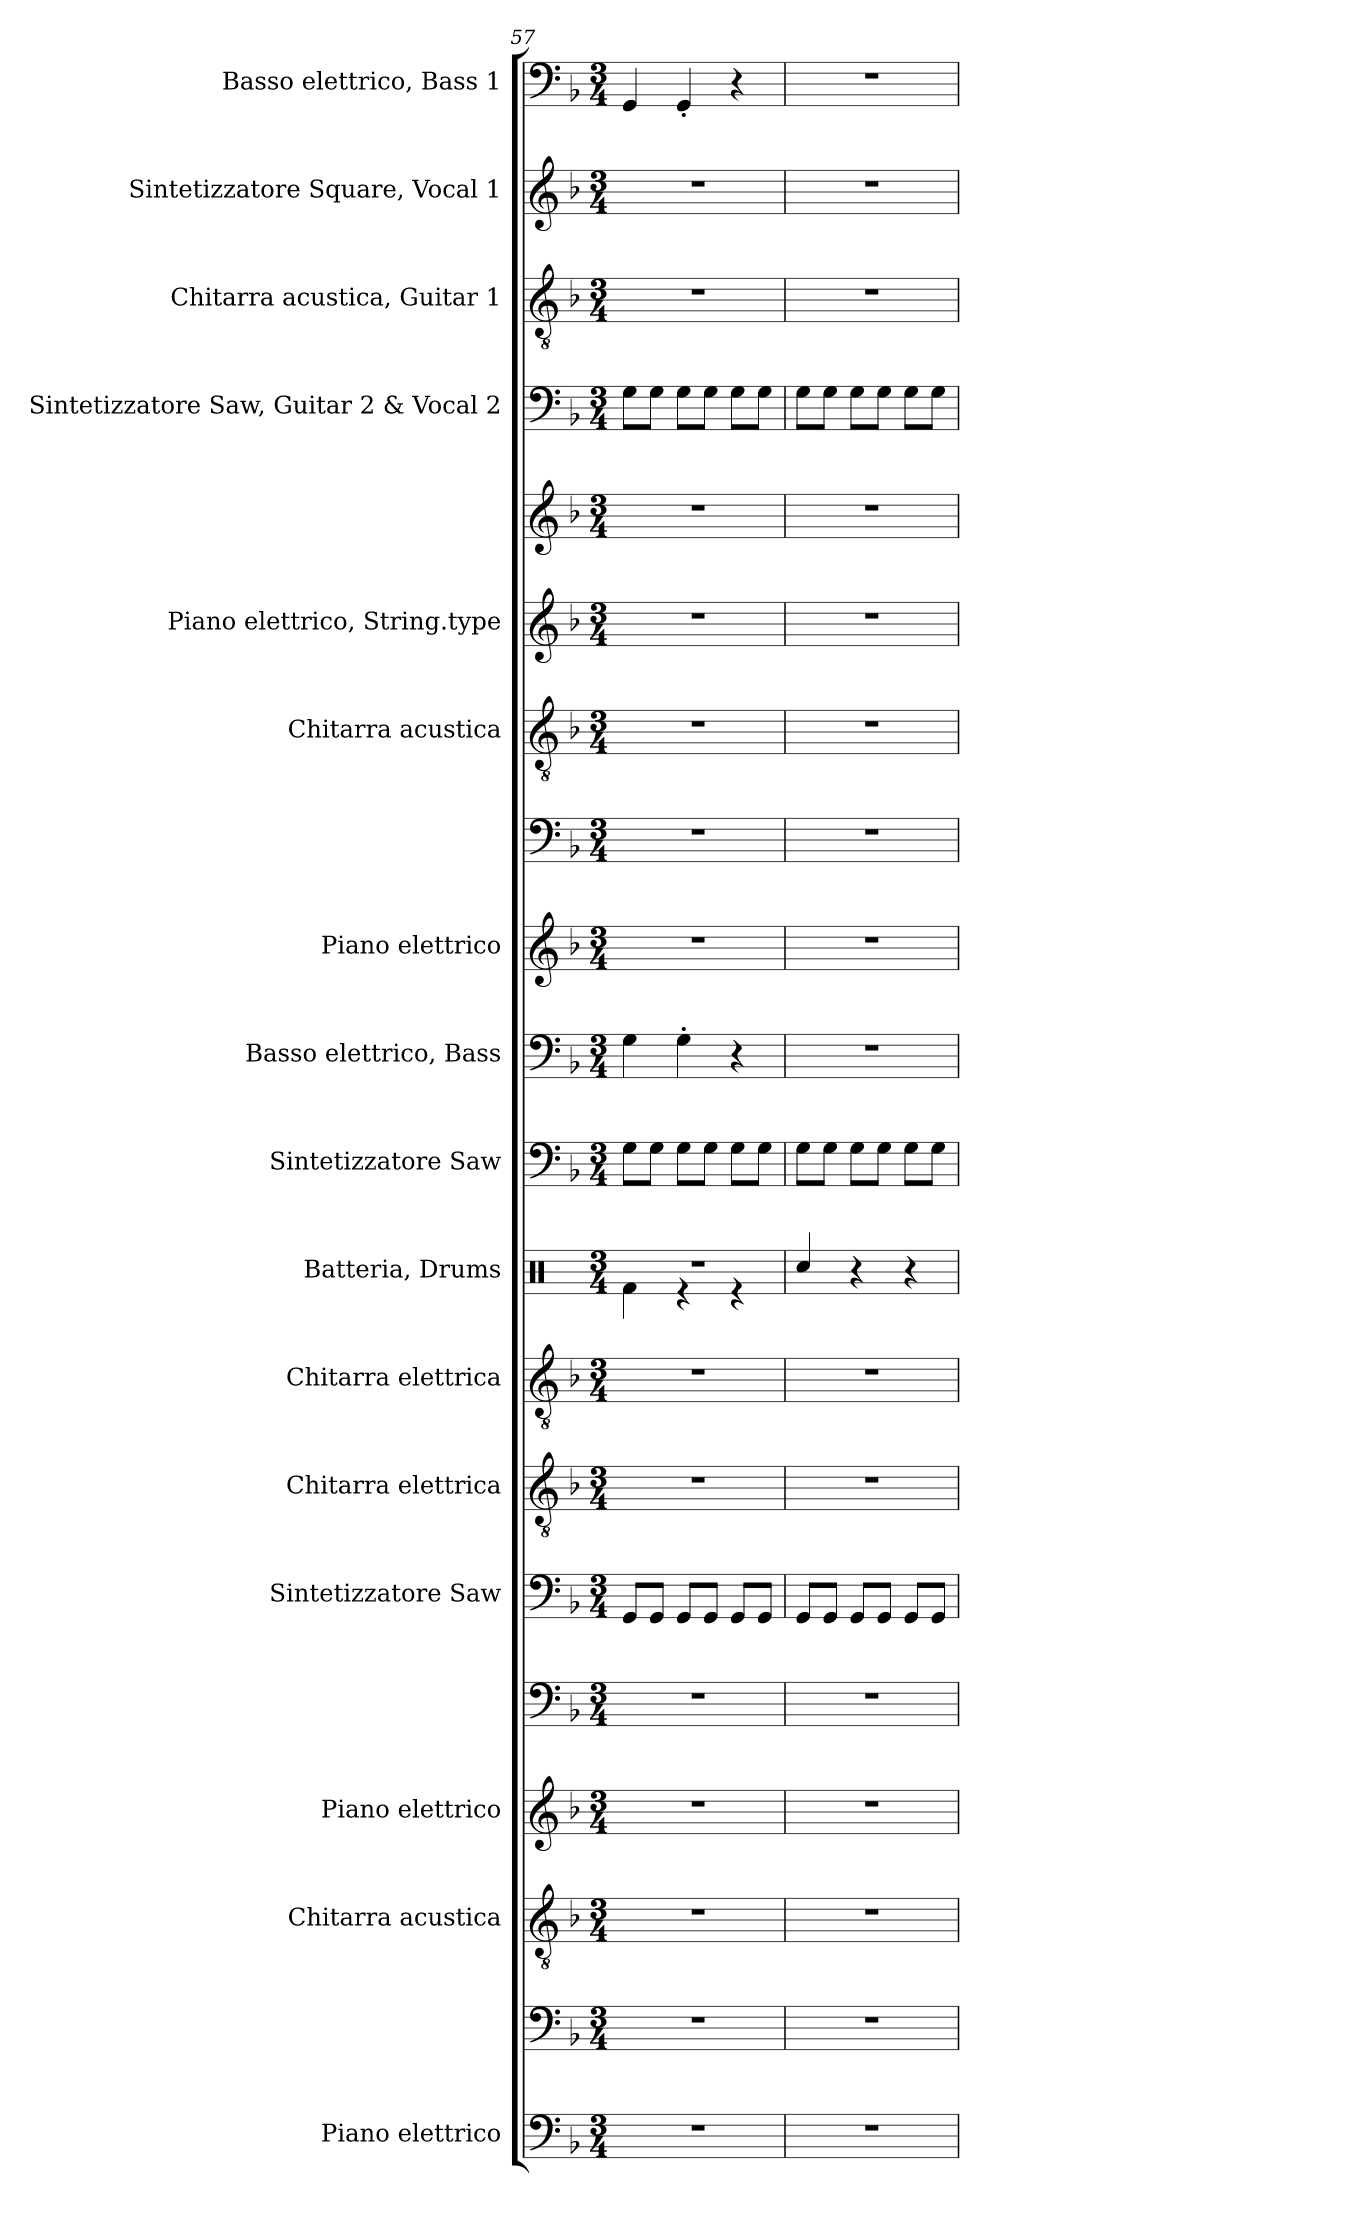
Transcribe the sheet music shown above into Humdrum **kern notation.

**kern	**kern	**kern	**kern	**kern	**kern	**kern	**kern	**kern	**kern	**kern	**kern	**kern	**kern	**kern	**kern	**kern	**kern	**kern	**kern
*part16	*part16	*part15	*part14	*part14	*part13	*part12	*part11	*part10	*part9	*part8	*part7	*part7	*part6	*part5	*part5	*part4	*part3	*part2	*part1
*staff20	*staff19	*staff18	*staff17	*staff16	*staff15	*staff14	*staff13	*staff12	*staff11	*staff10	*staff9	*staff8	*staff7	*staff6	*staff5	*staff4	*staff3	*staff2	*staff1
*I"Piano elettrico	*	*I"Chitarra acustica	*I"Piano elettrico	*	*I"Sintetizzatore Saw	*I"Chitarra elettrica	*I"Chitarra elettrica	*I"Batteria,  Drums	*I"Sintetizzatore Saw	*I"Basso elettrico,  Bass	*I"Piano elettrico	*	*I"Chitarra acustica	*I"Piano elettrico,  String.type	*	*I"Sintetizzatore Saw,  Guitar 2 &amp; Vocal 2	*I"Chitarra acustica,  Guitar 1	*I"Sintetizzatore Square,  Vocal 1	*I"Basso elettrico,  Bass 1
*	*	*	*	*	*I'Sint.	*I'Chit. el.	*I'Chit. el.	*I'Batt.	*I'Sint.	*I'B. el.	*	*	*	*	*	*I'Sint.	*	*I'Sint.	*I'B. el.
*clefF4	*clefF4	*clefGv2	*clefG2	*clefF4	*clefF4	*clefGv2	*clefGv2	*clefX	*clefF4	*clefF4	*clefG2	*clefF4	*clefGv2	*clefG2	*clefG2	*clefF4	*clefGv2	*clefG2	*clefF4
*	*	*	*	*	*	*	*	*	*	*ITrd7c12	*	*	*	*	*	*	*	*	*ITrd7c12
*k[b-]	*k[b-]	*k[b-]	*k[b-]	*k[b-]	*k[b-]	*k[b-]	*k[b-]	*k[]	*k[b-]	*k[b-]	*k[b-]	*k[b-]	*k[b-]	*k[b-]	*k[b-]	*k[b-]	*k[b-]	*k[b-]	*k[b-]
*M3/4	*M3/4	*M3/4	*M3/4	*M3/4	*M3/4	*M3/4	*M3/4	*M3/4	*M3/4	*M3/4	*M3/4	*M3/4	*M3/4	*M3/4	*M3/4	*M3/4	*M3/4	*M3/4	*M3/4
=57	=57	=57	=57	=57	=57	=57	=57	=57	=57	=57	=57	=57	=57	=57	=57	=57	=57	=57	=57
*	*	*	*	*	*	*	*	*^	*	*	*	*	*	*	*	*	*	*	*
2.r	2.r	2.r	2.r	2.r	8GG/L	2.r	2.r	2.r	4Rf\	8G\L	4GG\	2.r	2.r	2.r	2.r	2.r	8G\L	2.r	2.r	4GGG/
.	.	.	.	.	8GG/J	.	.	.	.	8G\J	.	.	.	.	.	.	8G\J	.	.	.
.	.	.	.	.	8GG/L	.	.	.	4r	8G\L	4GG'\	.	.	.	.	.	8G\L	.	.	4GGG'/
.	.	.	.	.	8GG/J	.	.	.	.	8G\J	.	.	.	.	.	.	8G\J	.	.	.
.	.	.	.	.	8GG/L	.	.	.	4r	8G\L	4r	.	.	.	.	.	8G\L	.	.	4r
.	.	.	.	.	8GG/J	.	.	.	.	8G\J	.	.	.	.	.	.	8G\J	.	.	.
*	*	*	*	*	*	*	*	*v	*v	*	*	*	*	*	*	*	*	*	*	*
!!LO:PB:g=z
=58	=58	=58	=58	=58	=58	=58	=58	=58	=58	=58	=58	=58	=58	=58	=58	=58	=58	=58	=58
2.r	2.r	2.r	2.r	2.r	8GG/L	2.r	2.r	4Rcc/	8G\L	2.r	2.r	2.r	2.r	2.r	2.r	8G\L	2.r	2.r	2.r
.	.	.	.	.	8GG/J	.	.	.	8G\J	.	.	.	.	.	.	8G\J	.	.	.
.	.	.	.	.	8GG/L	.	.	4r	8G\L	.	.	.	.	.	.	8G\L	.	.	.
.	.	.	.	.	8GG/J	.	.	.	8G\J	.	.	.	.	.	.	8G\J	.	.	.
.	.	.	.	.	8GG/L	.	.	4r	8G\L	.	.	.	.	.	.	8G\L	.	.	.
.	.	.	.	.	8GG/J	.	.	.	8G\J	.	.	.	.	.	.	8G\J	.	.	.
=	=	=	=	=	=	=	=	=	=	=	=	=	=	=	=	=	=	=	=
*-	*-	*-	*-	*-	*-	*-	*-	*-	*-	*-	*-	*-	*-	*-	*-	*-	*-	*-	*-
